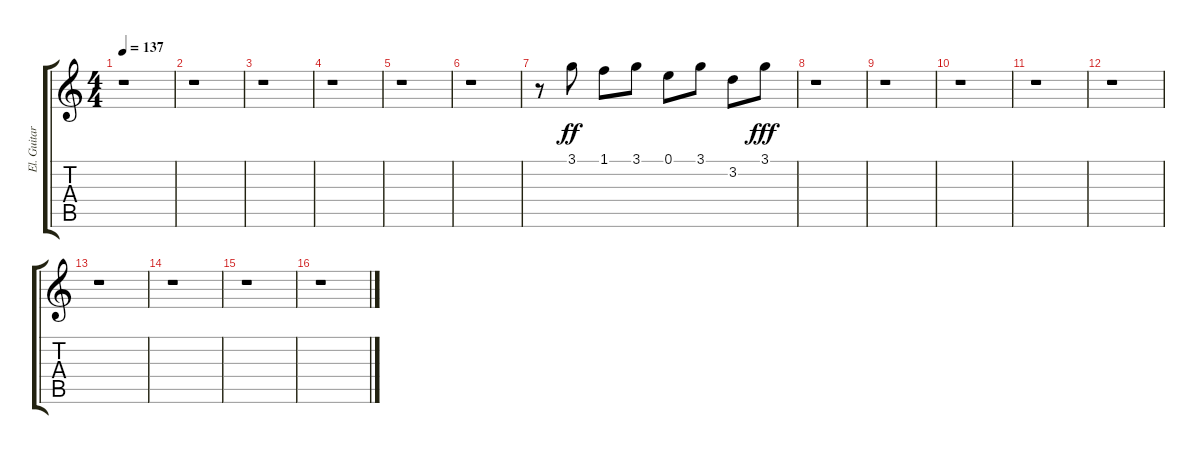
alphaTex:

\track ("El. Guitarr" "El. Guitar") {instrument acousticguitarsteel}
\staff {score tabs}
\tuning (E4 B3 G3 D3 A2 E2) {hide}
\ts (4 4)
\tempo 137
\clef g2
\ks c
r.1{dy fff} |
r.1 |
r.1 |
r.1 |
r.1 |
r.1 |
r.8 3.1.8{dy ff} 1.1.8 3.1.8 0.1.8 3.1.8 3.2.8 3.1.8{dy fff} |
r.1 |
r.1 |
r.1 |
r.1 |
r.1 |
r.1 |
r.1 |
r.1 |
r.1
